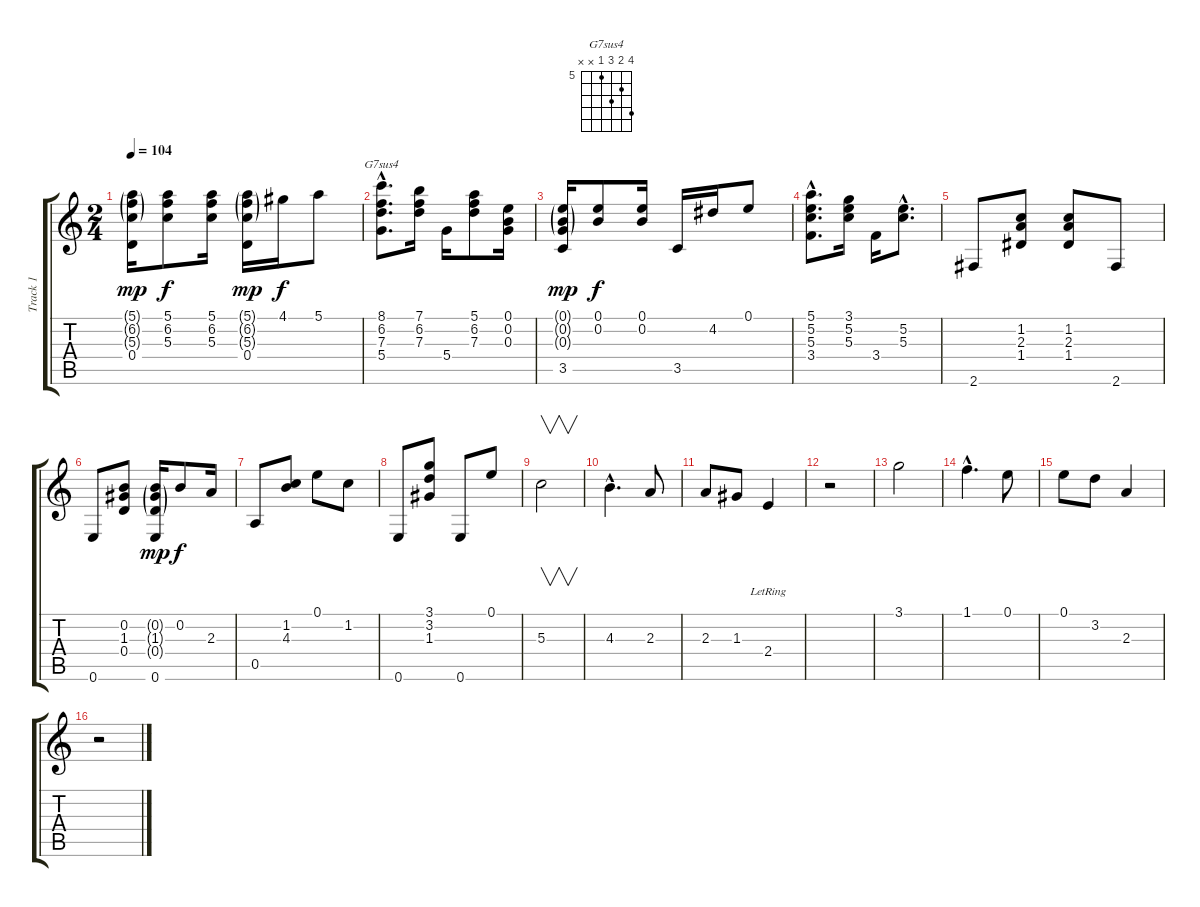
\track ("Track 1" "Track 1") {instrument acousticguitarnylon}
\staff {score tabs}
\tuning (E4 B3 G3 D3 A2 E2) {hide}
\chord ("G7sus4" 8 6 7 5 x x) {firstfret 5}
\ts (2 4)
\tempo 104
\clef g2
\ks c
(5.1{g} 6.2{g} 5.3{g} 0.4).16{dy mp} (5.1 6.2 5.3).8{dy f} (5.1 6.2 5.3).16 (5.1{g} 6.2{g} 5.3{g} 0.4).16{dy mp} 4.1.16{dy f} 5.1.8 |
(8.1{hac} 6.2{hac} 7.3{hac} 5.4{hac}).8{d ch "G7sus4"} (7.1 6.2 7.3).16 5.4.16 (5.1 6.2 7.3).8 (0.1 0.2 0.3).16 |
(0.1{g} 0.2{g} 0.3{g} 3.5).16{dy mp} (0.1 0.2).8{dy f} (0.1 0.2).16 3.5.16 4.2.16 0.1.8 |
(5.1{hac} 5.2{hac} 5.3{hac} 3.4{hac}).8{d} (3.1 5.2 5.3).16 3.4.16 (5.2{hac} 5.3{hac}).8{d} |
2.6.8 (1.2 2.3 1.4).8 (1.2 2.3 1.4).8 2.6.8 |
0.6.8 (0.2 1.3 0.4).8 (0.2{g} 1.3{g} 0.4{g} 0.6).16{dy mp} 0.2.8{dy f} 2.3.16 |
0.5.8 (1.2 4.3).8 0.1.8 1.2.8 |
0.6.8 (3.1 3.2 1.3).8 0.6.8 0.1.8 |
5.3.2{v} |
4.3{hac}.4{d} 2.3.8 |
2.3.8 1.3.8 2.4{lr}.4 |
r.2 |
3.1.2 |
1.1{hac}.4{d} 0.1.8 |
0.1.8 3.2.8 2.3.4 |
r.2
